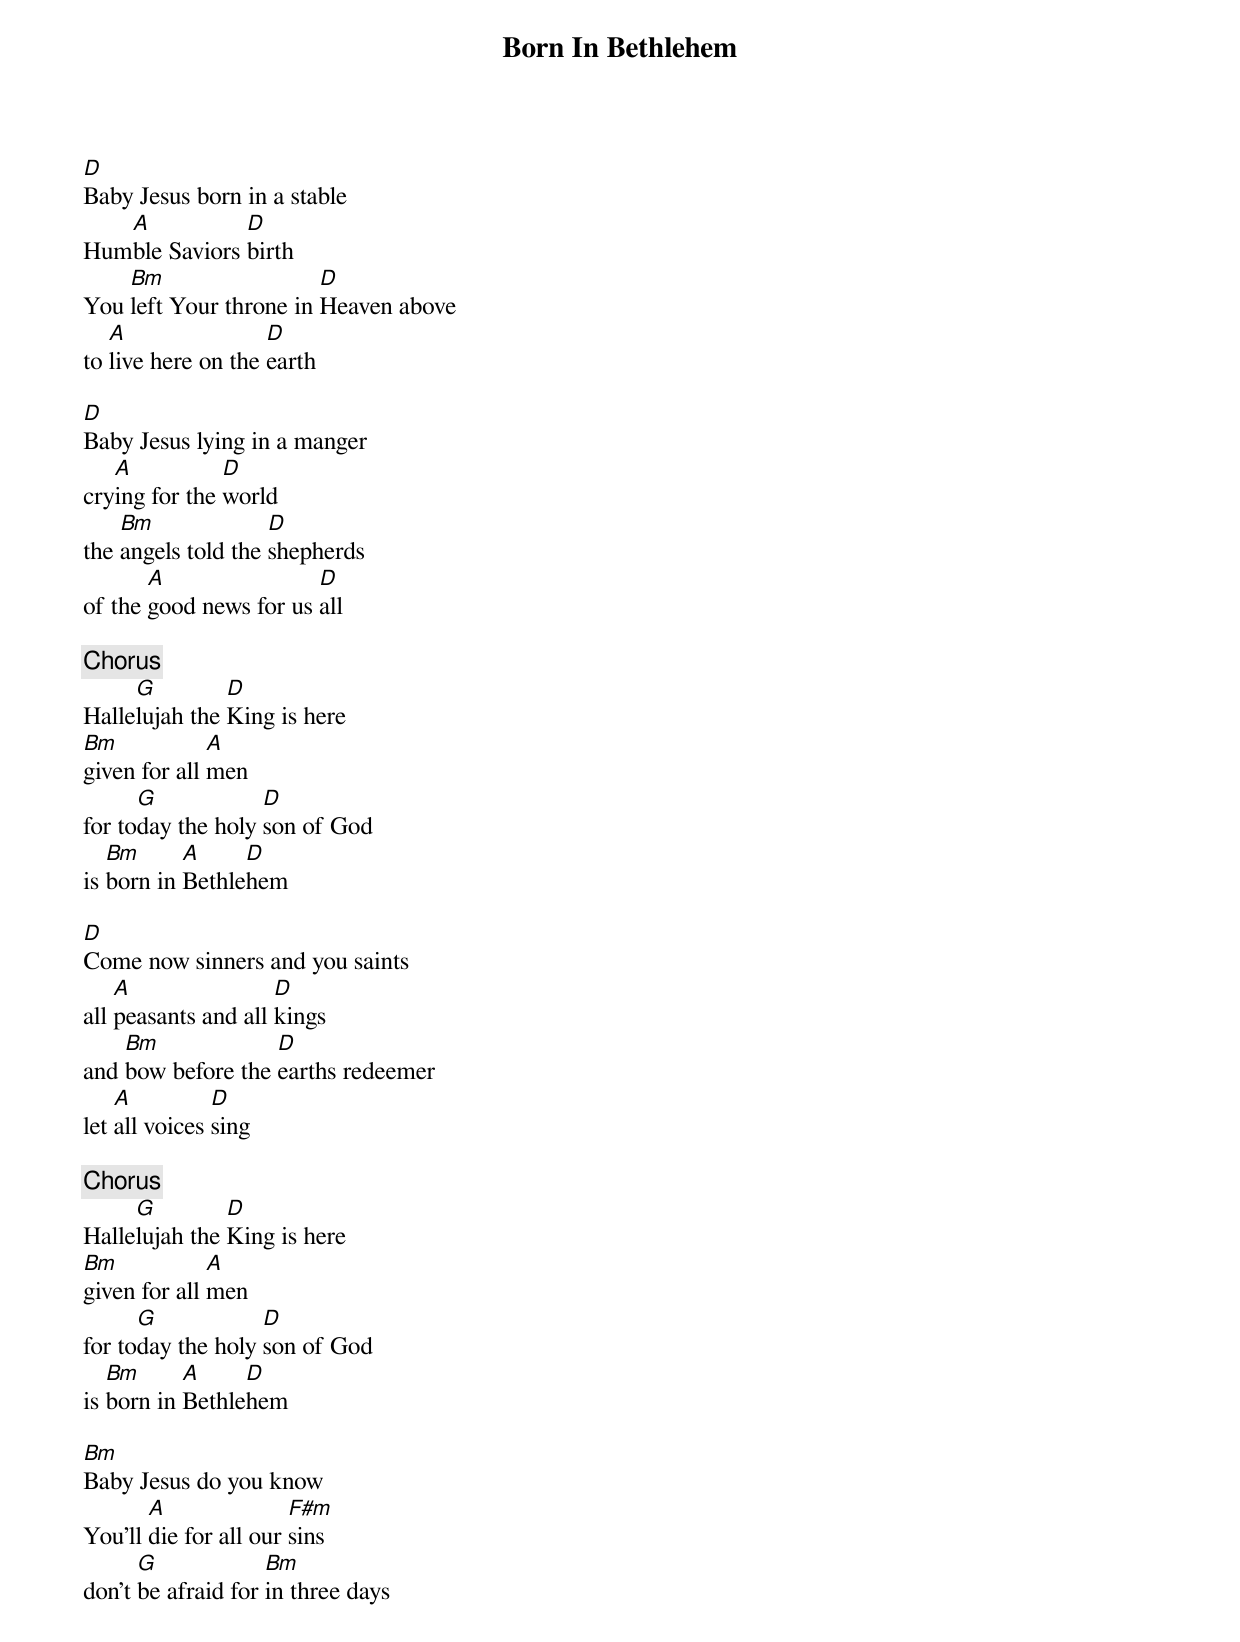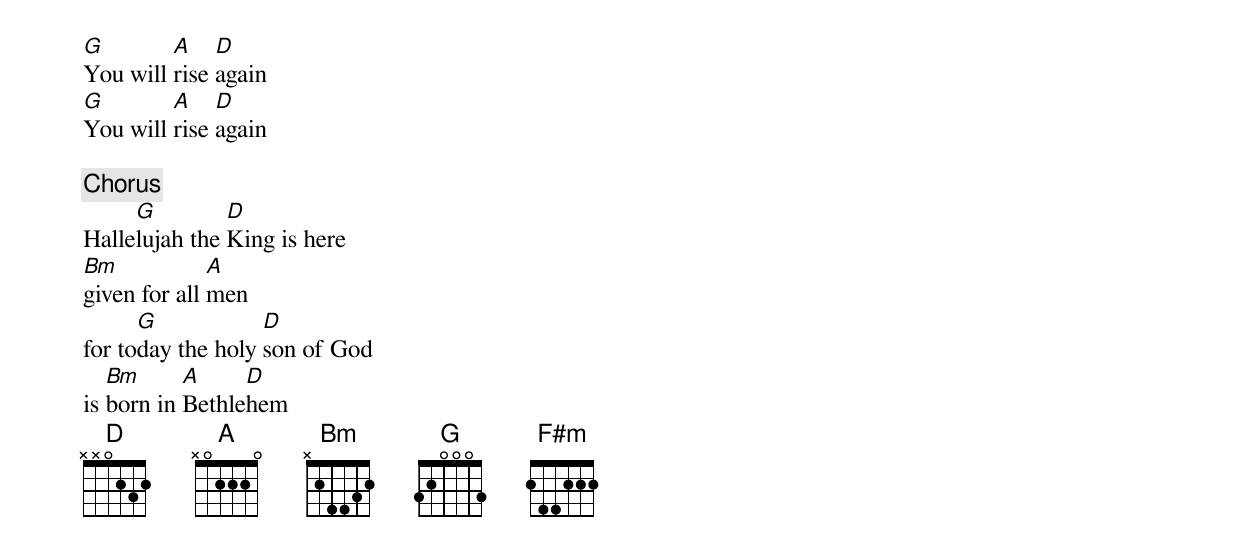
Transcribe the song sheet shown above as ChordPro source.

{Title: Born In Bethlehem}

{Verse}
[D]Baby Jesus born in a stable
Hum[A]ble Saviors [D]birth
You [Bm]left Your throne in [D]Heaven above
to [A]live here on the [D]earth

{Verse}
[D]Baby Jesus lying in a manger
cry[A]ing for the [D]world
the [Bm]angels told the [D]shepherds
of the [A]good news for us [D]all

{Chorus}
Halle[G]lujah the [D]King is here
[Bm]given for all [A]men
for to[G]day the holy [D]son of God
is [Bm]born in [A]Bethle[D]hem

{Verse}
[D]Come now sinners and you saints
all [A]peasants and all [D]kings
and [Bm]bow before the [D]earths redeemer
let [A]all voices [D]sing

{Chorus}
Halle[G]lujah the [D]King is here
[Bm]given for all [A]men
for to[G]day the holy [D]son of God
is [Bm]born in [A]Bethle[D]hem

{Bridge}
[Bm]Baby Jesus do you know
You'll [A]die for all our [F#m]sins
don't [G]be afraid for [Bm]in three days
[G]You will [A]rise [D]again
[G]You will [A]rise [D]again

{Chorus}
Halle[G]lujah the [D]King is here
[Bm]given for all [A]men
for to[G]day the holy [D]son of God
is [Bm]born in [A]Bethle[D]hem
